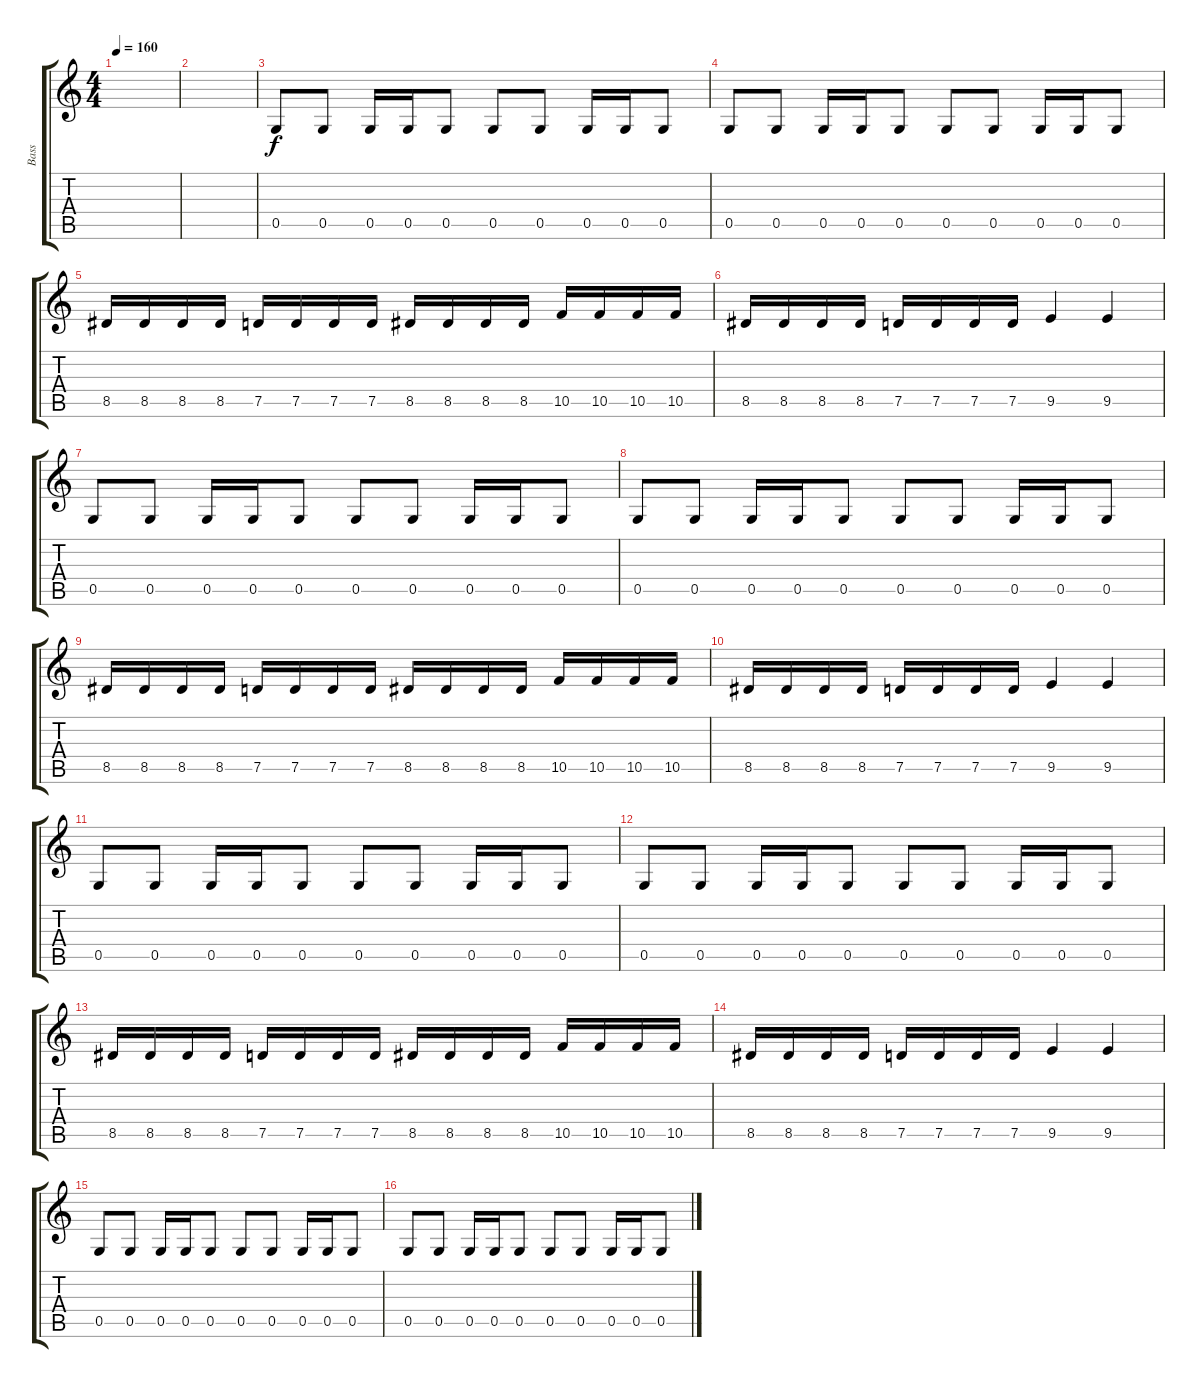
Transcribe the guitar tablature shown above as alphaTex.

\track ("Bass" "Bass") {instrument electricbassfinger}
\staff {score tabs}
\tuning (D4 A3 F3 C3 G2 C2) {hide}
\ts (4 4)
\tempo 160
\clef g2
\ks c
|
|
0.5.8 0.5.8 0.5.16 0.5.16 0.5.8 0.5.8 0.5.8 0.5.16 0.5.16 0.5.8 |
0.5.8 0.5.8 0.5.16 0.5.16 0.5.8 0.5.8 0.5.8 0.5.16 0.5.16 0.5.8 |
8.5.16 8.5.16 8.5.16 8.5.16 7.5.16 7.5.16 7.5.16 7.5.16 8.5.16 8.5.16 8.5.16 8.5.16 10.5.16 10.5.16 10.5.16 10.5.16 |
8.5.16 8.5.16 8.5.16 8.5.16 7.5.16 7.5.16 7.5.16 7.5.16 9.5.4 9.5.4 |
0.5.8 0.5.8 0.5.16 0.5.16 0.5.8 0.5.8 0.5.8 0.5.16 0.5.16 0.5.8 |
0.5.8 0.5.8 0.5.16 0.5.16 0.5.8 0.5.8 0.5.8 0.5.16 0.5.16 0.5.8 |
8.5.16 8.5.16 8.5.16 8.5.16 7.5.16 7.5.16 7.5.16 7.5.16 8.5.16 8.5.16 8.5.16 8.5.16 10.5.16 10.5.16 10.5.16 10.5.16 |
8.5.16 8.5.16 8.5.16 8.5.16 7.5.16 7.5.16 7.5.16 7.5.16 9.5.4 9.5.4 |
0.5.8 0.5.8 0.5.16 0.5.16 0.5.8 0.5.8 0.5.8 0.5.16 0.5.16 0.5.8 |
0.5.8 0.5.8 0.5.16 0.5.16 0.5.8 0.5.8 0.5.8 0.5.16 0.5.16 0.5.8 |
8.5.16 8.5.16 8.5.16 8.5.16 7.5.16 7.5.16 7.5.16 7.5.16 8.5.16 8.5.16 8.5.16 8.5.16 10.5.16 10.5.16 10.5.16 10.5.16 |
8.5.16 8.5.16 8.5.16 8.5.16 7.5.16 7.5.16 7.5.16 7.5.16 9.5.4 9.5.4 |
0.5.8 0.5.8 0.5.16 0.5.16 0.5.8 0.5.8 0.5.8 0.5.16 0.5.16 0.5.8 |
0.5.8 0.5.8 0.5.16 0.5.16 0.5.8 0.5.8 0.5.8 0.5.16 0.5.16 0.5.8
